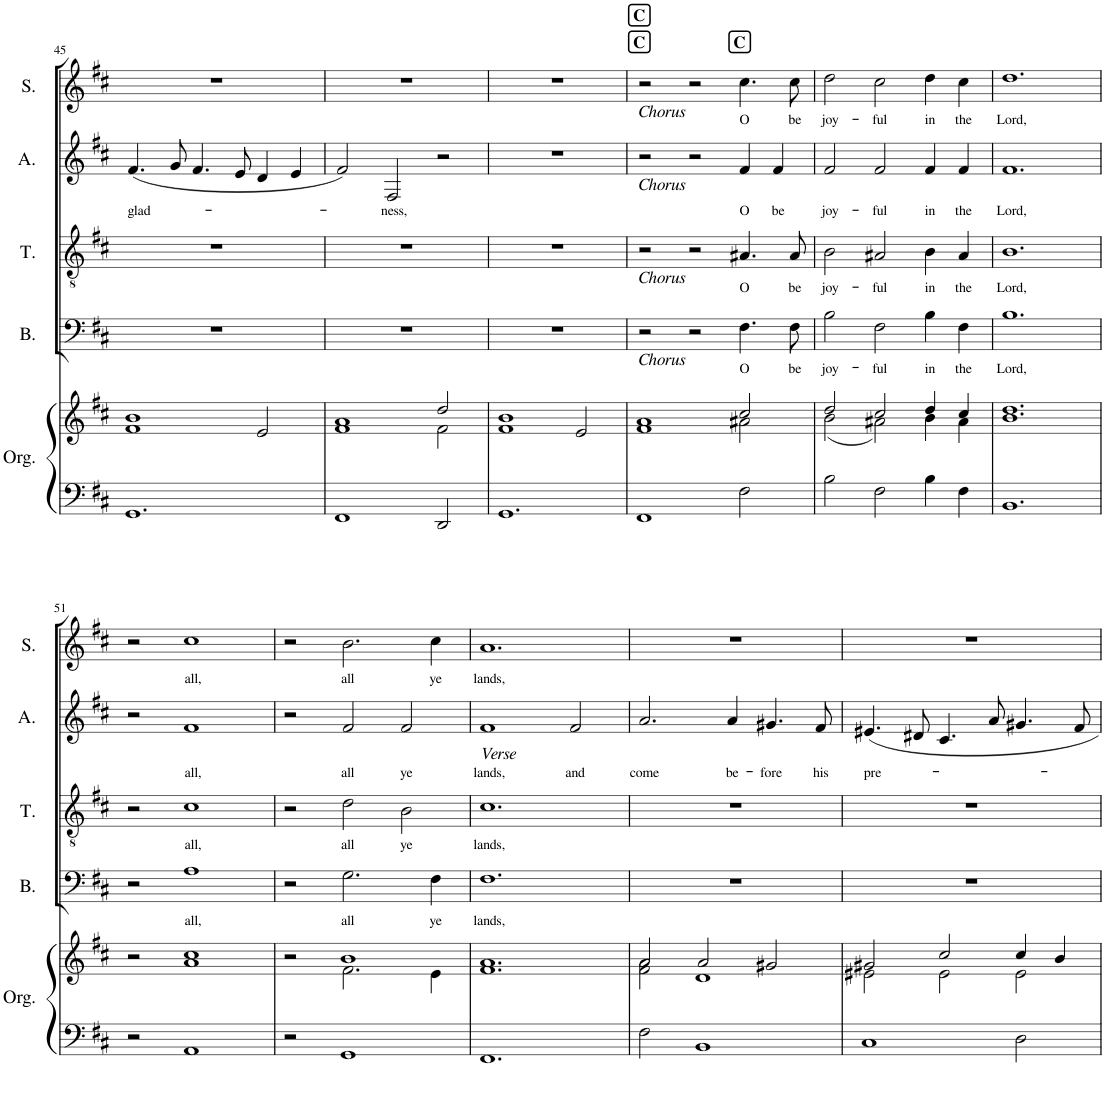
**kern	**kern	**kern	**text	**kern	**text	**kern	**text	**kern	**text
*part5	*part5	*part4	*part4	*part3	*part3	*part2	*part2	*part1	*part1
*staff6	*staff5	*staff4	*staff4	*staff3	*staff3	*staff2	*staff2	*staff1	*staff1
*I"Organ	*	*I"Bass	*	*I"Tenor	*	*I"Alto	*	*I"Soprano I	*
*I'Org.	*	*I'B.	*	*I'T.	*	*I'A.	*	*I'S.	*
!!LO:PB:g=z
*clefF4	*clefG2	*clefF4	*	*clefGv2	*	*clefG2	*	*clefG2	*
*k[f#c#]	*k[f#c#]	*k[f#c#]	*	*k[f#c#]	*	*k[f#c#]	*	*k[f#c#]	*
*M3/2	*M3/2	*M3/2	*	*M3/2	*	*M3/2	*	*M3/2	*
=45	=45	=45	=45	=45	=45	=45	=45	=45	=45
!	!	!	!	!	!	!	!LO:LY:b	!	!
1.GG	1f# 1b	1.r	.	1.r	.	(4.f#/	glad-	1.r	.
.	.	.	.	.	.	8g/	.	.	.
.	.	.	.	.	.	4.f#/	.	.	.
.	.	.	.	.	.	8e/	.	.	.
.	2e/	.	.	.	.	4d/	.	.	.
.	.	.	.	.	.	4e/	.	.	.
=46	=46	=46	=46	=46	=46	=46	=46	=46	=46
*	*^	*	*	*	*	*	*	*	*
1FF#	1f# 1a	1ryy	1.r	.	1.r	.	2f#/)	.	1.r	.
!	!	!	!	!	!	!	!	!LO:LY:b	!	!
.	.	.	.	.	.	.	2F#/	-ness,	.	.
2DD/	2dd/	2f#\	.	.	.	.	2r	.	.	.
*	*v	*v	*	*	*	*	*	*	*	*
=47	=47	=47	=47	=47	=47	=47	=47	=47	=47
1.GG	1f# 1b	1.r	.	1.r	.	1.r	.	1.r	.
.	2e/	.	.	.	.	.	.	.	.
=48	=48	=48	=48	=48	=48	=48	=48	=48	=48
*	*^	*	*	*	*	*	*	*	*
!	!	!	!	!	!	!	!	!	!LO:TX:a:B:t=C	!
!	!	!	!	!	!	!	!	!	!LO:TX:a:B:t=C	!
!	!	!	!	!	!	!	!	!	!LO:TX:b:i:t=Chorus	!
!	!	!	!	!	!	!	!LO:TX:b:i:t=Chorus	!	!	!
!	!	!	!	!	!LO:TX:b:i:t=Chorus	!	!	!	!	!
!	!	!	!LO:TX:b:i:t=Chorus	!	!	!	!	!	!	!
1FF#	1f# 1a	1ryy	2r	.	2r	.	2r	.	2r	.
.	.	.	2r	.	2r	.	2r	.	2r	.
!	!	!	!	!	!	!	!	!	!LO:TX:a:B:t=C	!
!	!	!	!	!LO:LY:b	!	!LO:LY:b	!	!LO:LY:b	!	!LO:LY:b
2F#\	2cc#/	2a#X\	4.F#\	O	4.A#X/	O	4f#/	O	4.cc#\	O
!	!	!	!	!	!	!	!	!LO:LY:b	!	!
.	.	.	.	.	.	.	4f#/	be	.	.
!	!	!	!	!LO:LY:b	!	!LO:LY:b	!	!	!	!LO:LY:b
.	.	.	8F#\	be	8A#/	be	.	.	8cc#\	be
=49	=49	=49	=49	=49	=49	=49	=49	=49	=49	=49
!	!	!	!	!LO:LY:b	!	!LO:LY:b	!	!LO:LY:b	!	!LO:LY:b
2B\	2dd/	(2b\	2B\	joy-	2B\	joy-	2f#/	joy-	2dd\	joy-
!	!	!	!	!LO:LY:b	!	!LO:LY:b	!	!LO:LY:b	!	!LO:LY:b
2F#\	2cc#/	2a#X\)	2F#\	-ful	2A#X/	-ful	2f#/	-ful	2cc#\	-ful
!	!	!	!	!LO:LY:b	!	!LO:LY:b	!	!LO:LY:b	!	!LO:LY:b
4B\	4dd/	4b\	4B\	in	4B\	in	4f#/	in	4dd\	in
!	!	!	!	!LO:LY:b	!	!LO:LY:b	!	!LO:LY:b	!	!LO:LY:b
4F#\	4cc#/	4a#\	4F#\	the	4A#/	the	4f#/	the	4cc#\	the
=50	=50	=50	=50	=50	=50	=50	=50	=50	=50	=50
!	!	!	!	!LO:LY:b	!	!LO:LY:b	!	!LO:LY:b	!	!LO:LY:b
*	*v	*v	*	*	*	*	*	*	*	*
1.BB	1.b 1.dd	1.B	Lord,	1.B	Lord,	1.f#	Lord,	1.dd	Lord,
!!LO:LB:g=z
=51	=51	=51	=51	=51	=51	=51	=51	=51	=51
2r	2r	2r	.	2r	.	2r	.	2r	.
!	!	!	!LO:LY:b	!	!LO:LY:b	!	!LO:LY:b	!	!LO:LY:b
1AA	1a 1cc#	1A	all,	1c#	all,	1f#	all,	1cc#	all,
=52	=52	=52	=52	=52	=52	=52	=52	=52	=52
*	*^	*	*	*	*	*	*	*	*
2r	2r	2ryy	2r	.	2r	.	2r	.	2r	.
!	!	!	!	!LO:LY:b	!	!LO:LY:b	!	!LO:LY:b	!	!LO:LY:b
1GG	1b	2.f#\	2.G\	all	2d\	all	2f#/	all	2.b\	all
!	!	!	!	!	!	!LO:LY:b	!	!LO:LY:b	!	!
.	.	.	.	.	2B\	ye	2f#/	ye	.	.
!	!	!	!	!LO:LY:b	!	!	!	!	!	!LO:LY:b
.	.	4e\	4F#\	ye	.	.	.	.	4cc#\	ye
=53	=53	=53	=53	=53	=53	=53	=53	=53	=53	=53
!	!	!	!	!	!	!	!LO:TX:b:i:t=Verse	!	!	!
!	!	!	!	!LO:LY:b	!	!LO:LY:b	!	!LO:LY:b	!	!LO:LY:b
*	*v	*v	*	*	*	*	*	*	*	*
1.FF#	1.f# 1.a	1.F#	lands,	1.c#	lands,	1f#	lands,	1.a	lands,
!	!	!	!	!	!	!	!LO:LY:b	!	!
.	.	.	.	.	.	2f#/	and	.	.
=54	=54	=54	=54	=54	=54	=54	=54	=54	=54
*	*^	*	*	*	*	*	*	*	*
!	!	!	!	!	!	!	!	!LO:LY:b	!	!
2F#\	2a/	2f#\ 2a\	1.r	.	1.r	.	2.a/	come	1.r	.
1BB	2a/	1d	.	.	.	.	.	.	.	.
!	!	!	!	!	!	!	!	!LO:LY:b	!	!
.	.	.	.	.	.	.	4a/	be-	.	.
!	!	!	!	!	!	!	!	!LO:LY:b	!	!
.	2g#X/	.	.	.	.	.	4.g#X/	-fore	.	.
!	!	!	!	!	!	!	!	!LO:LY:b	!	!
.	.	.	.	.	.	.	8f#/	his	.	.
=55	=55	=55	=55	=55	=55	=55	=55	=55	=55	=55
!	!	!	!	!	!	!	!	!LO:LY:b	!	!
1C#	2g#X/	2e#X\	1.r	.	1.r	.	4.e#X/	pre-	1.r	.
.	.	.	.	.	.	.	8d#X/	.	.	.
.	2cc#/	2e#\	.	.	.	.	4.c#/	.	.	.
.	.	.	.	.	.	.	8a/	.	.	.
2D\	4cc#/	2e#\	.	.	.	.	4.g#X/	.	.	.
.	4b/	.	.	.	.	.	.	.	.	.
.	.	.	.	.	.	.	8f#/	.	.	.
*	*v	*v	*	*	*	*	*	*	*	*
=	=	=	=	=	=	=	=	=	=
*-	*-	*-	*-	*-	*-	*-	*-	*-	*-
